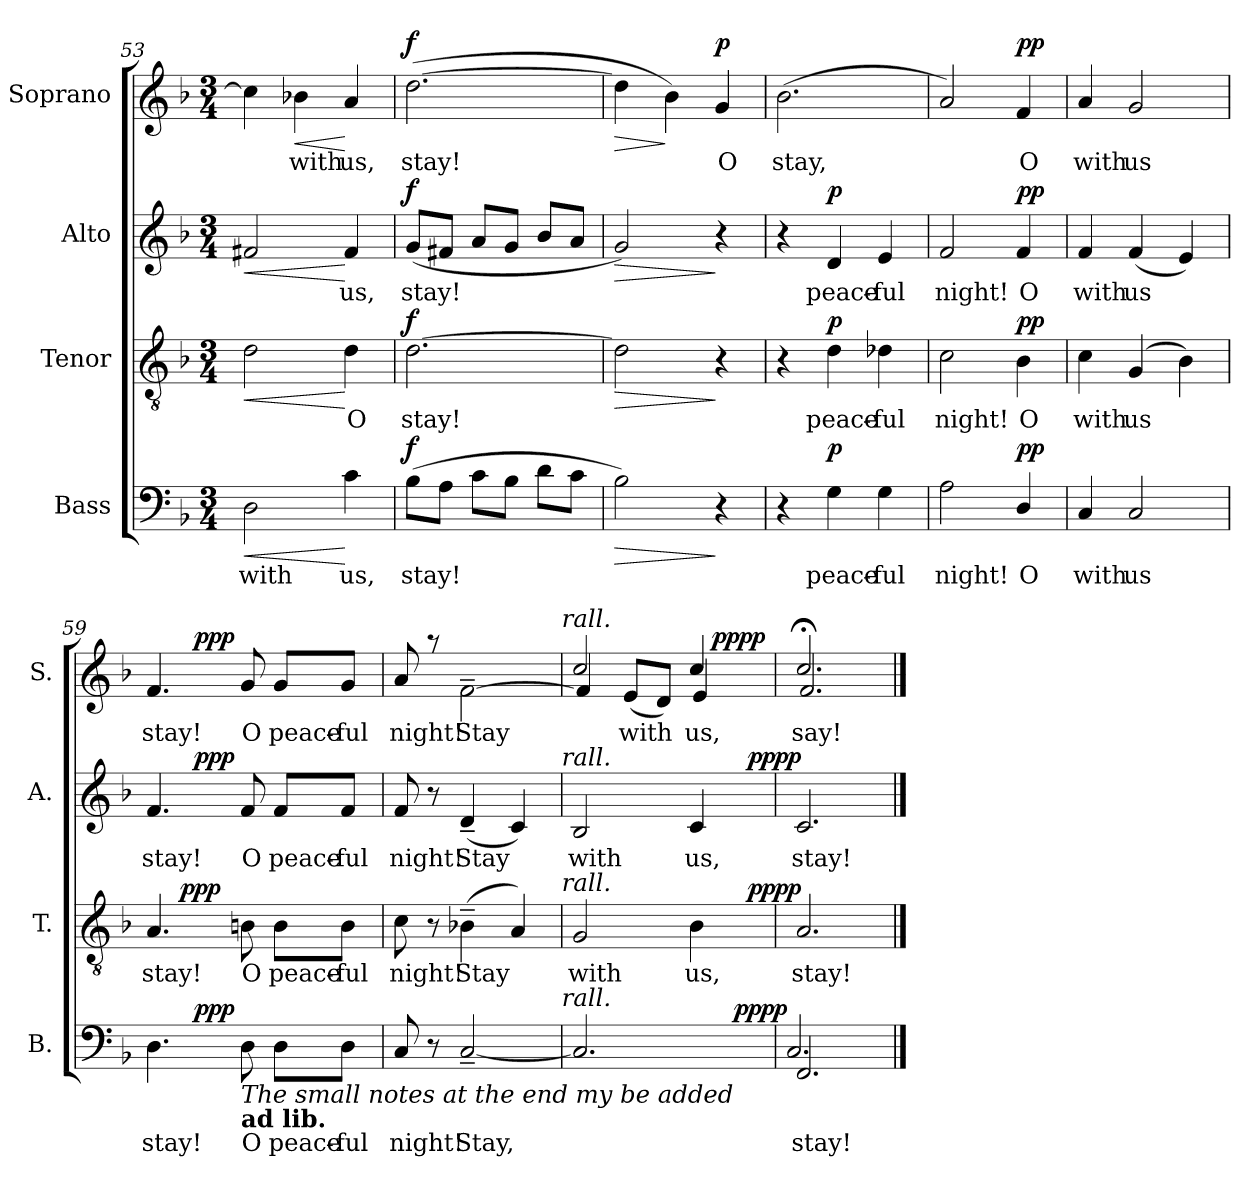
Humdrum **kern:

**kern	**text	**dynam	**kern	**text	**dynam	**kern	**text	**dynam	**kern	**text	**dynam
*part4	*part4	*part4	*part3	*part3	*part3	*part2	*part2	*part2	*part1	*part1	*part1
*staff4	*staff4	*staff4	*staff3	*staff3	*staff3	*staff2	*staff2	*staff2	*staff1	*staff1	*staff1
*I"Bass	*	*	*I"Tenor	*	*	*I"Alto	*	*	*I"Soprano	*	*
*I'B.	*	*	*I'T.	*	*	*I'A.	*	*	*I'S.	*	*
!!LO:PB:g=z
*clefF4	*	*	*clefGv2	*	*	*clefG2	*	*	*clefG2	*	*
*	*	*	*ITrd7c12	*	*	*	*	*	*	*	*
*k[b-]	*	*	*k[b-]	*	*	*k[b-]	*	*	*k[b-]	*	*
*F:	*	*	*F:	*	*	*F:	*	*	*F:	*	*
*M3/4	*	*	*M3/4	*	*	*M3/4	*	*	*M3/4	*	*
=53	=53	=53	=53	=53	=53	=53	=53	=53	=53	=53	=53
!	!LO:LY:b	!LO:HP:b	!	!	!LO:HP:b	!	!	!LO:HP:b	!	!	!
2D\	with	<	2D\	.	<	2f#X/	.	<	4cc\]	.	.
!	!	!	!	!	!	!	!	!	!	!LO:LY:b	!LO:HP:b
.	.	.	.	.	.	.	.	.	4b-X\	with	<
!	!LO:LY:b	!	!	!LO:LY:b	!	!	!LO:LY:b	!	!	!LO:LY:b	!
4c\	us,	[	4D\	O	[	4f#/	us,	[	4a/	us,	[
=54	=54	=54	=54	=54	=54	=54	=54	=54	=54	=54	=54
!	!LO:LY:b	!LO:DY:a	!	!LO:LY:b	!LO:DY:a	!	!LO:LY:b	!LO:DY:a	!	!LO:LY:b	!LO:DY:a
(>8B-\L	stay!	f	[>2.D\	stay!	f	(<8g/L	stay!	f	(>[>2.dd\	stay!	f
8A\J	.	.	.	.	.	8f#X/J	.	.	.	.	.
8c\L	.	.	.	.	.	8a/L	.	.	.	.	.
8B-\J	.	.	.	.	.	8g/J	.	.	.	.	.
8d\L	.	.	.	.	.	8b-/L	.	.	.	.	.
8c\J	.	.	.	.	.	8a/J	.	.	.	.	.
=55	=55	=55	=55	=55	=55	=55	=55	=55	=55	=55	=55
!	!	!LO:HP:b	!	!	!LO:HP:b	!	!	!LO:HP:b	!	!	!LO:HP:b
2B-\)	.	>	2D\]	.	>	2g/)	.	>	4dd\]	.	>
.	.	.	.	.	.	.	.	.	4b-\)	.	]
!	!	!	!	!	!	!	!	!	!	!LO:LY:b	!LO:DY:a
4r	.	]	4r	.	]	4r	.	]	4g/	O	p
=56	=56	=56	=56	=56	=56	=56	=56	=56	=56	=56	=56
!	!	!	!	!	!	!	!	!	!	!LO:LY:b	!
4r	.	.	4r	.	.	4r	.	.	(>2.b-\	stay,	.
!	!LO:LY:b	!LO:DY:a	!	!LO:LY:b	!LO:DY:a	!	!LO:LY:b	!LO:DY:a	!	!	!
4G\	peace-	p	4D\	peace-	p	4d/	peace-	p	.	.	.
!	!LO:LY:b	!	!	!LO:LY:b	!	!	!LO:LY:b	!	!	!	!
4G\	-ful	.	4D-X\	-ful	.	4e/	-ful	.	.	.	.
=57	=57	=57	=57	=57	=57	=57	=57	=57	=57	=57	=57
!	!LO:LY:b	!	!	!LO:LY:b	!	!	!LO:LY:b	!	!	!	!
2A\	night!	.	2C\	night!	.	2f/	night!	.	2a/)	.	.
!	!LO:LY:b	!LO:DY:a	!	!LO:LY:b	!LO:DY:a	!	!LO:LY:b	!LO:DY:a	!	!LO:LY:b	!LO:DY:a
4D/	O	pp	4BB-\	O	pp	4f/	O	pp	4f/	O	pp
!!LO:LB:g=z
=58	=58	=58	=58	=58	=58	=58	=58	=58	=58	=58	=58
!	!LO:LY:b	!	!	!LO:LY:b	!	!	!LO:LY:b	!	!	!LO:LY:b	!
4C/	with	.	4C\	with	.	4f/	with	.	4a/	with	.
!	!LO:LY:b	!	!	!LO:LY:b	!	!	!LO:LY:b	!	!	!LO:LY:b	!
2C/	us	.	(<4GG/	us	.	(<4f/	us	.	2g/	us	.
.	.	.	4BB-\)	.	.	4e/)	.	.	.	.	.
=59	=59	=59	=59	=59	=59	=59	=59	=59	=59	=59	=59
!	!LO:LY:b	!	!	!LO:LY:b	!	!	!LO:LY:b	!	!	!LO:LY:b	!
*^	*	*	*^	*	*	*^	*	*	*^	*	*
4.D\	8ryy	stay!	.	4.AA/	8ryy	stay!	.	4.f/	8ryy	stay!	.	4.f/	8ryy	stay!	.
!	!	!	!	!	!	!	!LO:DY:a	!	!	!	!	!	!	!	!
.	32ryy	.	.	.	2ryy	.	ppp	.	32ryy	.	.	.	32ryy	.	.
!	!	!	!LO:DY:a	!	!	!	!	!	!	!	!LO:DY:a	!	!	!	!LO:DY:a
.	2ryy	.	ppp	.	.	.	.	.	2ryy	.	ppp	.	2ryy	.	ppp
!LO:TX:b:i:t=The small notes at the end my be added	!	!	!	!	!	!	!	!	!	!	!	!	!	!	!
!LO:TX:b:B:t=ad lib.	!	!	!	!	!	!	!	!	!	!	!	!	!	!	!
!	!	!LO:LY:b	!	!	!	!LO:LY:b	!	!	!	!LO:LY:b	!	!	!	!LO:LY:b	!
8D\	.	O	.	8BBn\	.	O	.	8f/	.	O	.	8g/	.	O	.
!	!	!LO:LY:b	!	!	!	!LO:LY:b	!	!	!	!LO:LY:b	!	!	!	!LO:LY:b	!
8D\L	.	peace-	.	8BB\L	.	peace-	.	8f/L	.	peace-	.	8g/L	.	peace-	.
!	!	!LO:LY:b	!	!	!	!LO:LY:b	!	!	!	!LO:LY:b	!	!	!	!LO:LY:b	!
8D\J	.	-ful	.	8BB\J	8ryy	-ful	.	8f/J	.	-ful	.	8g/J	.	-ful	.
.	16.ryy	.	.	.	.	.	.	.	16.ryy	.	.	.	16.ryy	.	.
=60	=60	=60	=60	=60	=60	=60	=60	=60	=60	=60	=60	=60	=60	=60	=60
!	!	!LO:LY:b	!	!	!	!LO:LY:b	!	!	!	!LO:LY:b	!	!	!	!LO:LY:b	!
*v	*v	*	*	*	*	*	*	*v	*v	*	*	*	*	*	*
*	*	*	*v	*v	*	*	*	*	*	*	*	*	*
8C/	night!	.	8C\	night!	.	8f/	night!	.	8a/	4ryy	night!	.
8r	.	.	8r	.	.	8r	.	.	8raa	.	.	.
!	!LO:LY:b	!	!	!LO:LY:b	!	!	!LO:LY:b	!	!	!	!LO:LY:b	!
[<2C~</	Stay,	.	(>4BB-X~>\	Stay	.	(<4d~</	Stay	.	2ryy	[>2f~<\	Stay	.
.	.	.	4AA/)	.	.	4c/)	.	.	.	.	.	.
*	*	*	*	*	*	*	*	*	*v	*v	*	*
!	!	!	!	!	!	!	!	!	!LO:TX:a:i:t=rall.	!	!
!	!	!	!	!	!	!LO:TX:a:i:t=rall.	!	!	!	!	!
!	!	!	!LO:TX:a:i:t=rall.	!	!	!	!	!	!	!	!
!LO:TX:a:i:t=rall.	!	!	!	!	!	!	!	!	!	!	!
=61	=61	=61	=61	=61	=61	=61	=61	=61	=61	=61	=61
!	!	!	!	!LO:LY:b	!	!	!LO:LY:b	!	!	!LO:LY:a	!
*^	*	*	*^	*	*	*^	*	*	*^	*	*
*	*	*	*	*	*	*	*	*	*	*	*	*	*^	*	*
2.C/]	2ryy	.	.	2GG/	2ryy	with	.	2B-/	2ryy	with	.	2cc/	4f/]	2ryy	.	.
!	!	!	!	!	!	!	!	!	!	!	!	!	!	!	!LO:LY:b	!
.	.	.	.	.	.	.	.	.	.	.	.	.	(<8e/L	.	with	.
.	.	.	.	.	.	.	.	.	.	.	.	.	8d/J)	.	.	.
!	!	!	!	!	!	!LO:LY:b	!	!	!	!LO:LY:b	!	!	!	!	!LO:LY:a	!
!	!	!	!	!	!	!	!	!	!	!	!	!	!	!	!LO:LY:b	!
.	8ryy	.	.	4BB-\	8ryy	us,	.	4c/	8ryy	us,	.	4cc/	4e/	16ryy	us,	.
!	!	!	!	!	!	!	!	!	!	!	!	!	!	!	!	!LO:DY:a
.	.	.	.	.	.	.	.	.	.	.	.	.	.	8.ryy	.	pppp
!	!	!	!LO:DY:a	!	!	!	!	!	!	!	!	!	!	!	!	!
.	8ryy	.	pppp	.	32ryy	.	.	.	32ryy	.	.	.	.	.	.	.
!	!	!	!	!	!	!	!LO:DY:a	!	!	!	!LO:DY:a	!	!	!	!	!
.	.	.	.	.	16.ryy	.	pppp	.	16.ryy	.	pppp	.	.	.	.	.
=62	=62	=62	=62	=62	=62	=62	=62	=62	=62	=62	=62	=62	=62	=62	=62	=62
!	!	!LO:LY:b	!	!	!	!LO:LY:b	!	!	!	!LO:LY:b	!	!	!	!	!LO:LY:a	!
!	!	!	!	!	!	!	!	!	!	!	!	!	!	!	!LO:LY:b	!
*	*	*	*	*v	*v	*	*	*	*	*	*	*	*v	*v	*	*
*	*	*	*	*	*	*	*v	*v	*	*	*	*	*	*
2.FF/	2.C/	stay!	.	2.AA/	stay!	.	2.c/	stay!	.	2.cc;</	2.f/	say!	.
*v	*v	*	*	*	*	*	*	*	*	*v	*v	*	*
==	==	==	==	==	==	==	==	==	==	==	==
*-	*-	*-	*-	*-	*-	*-	*-	*-	*-	*-	*-
